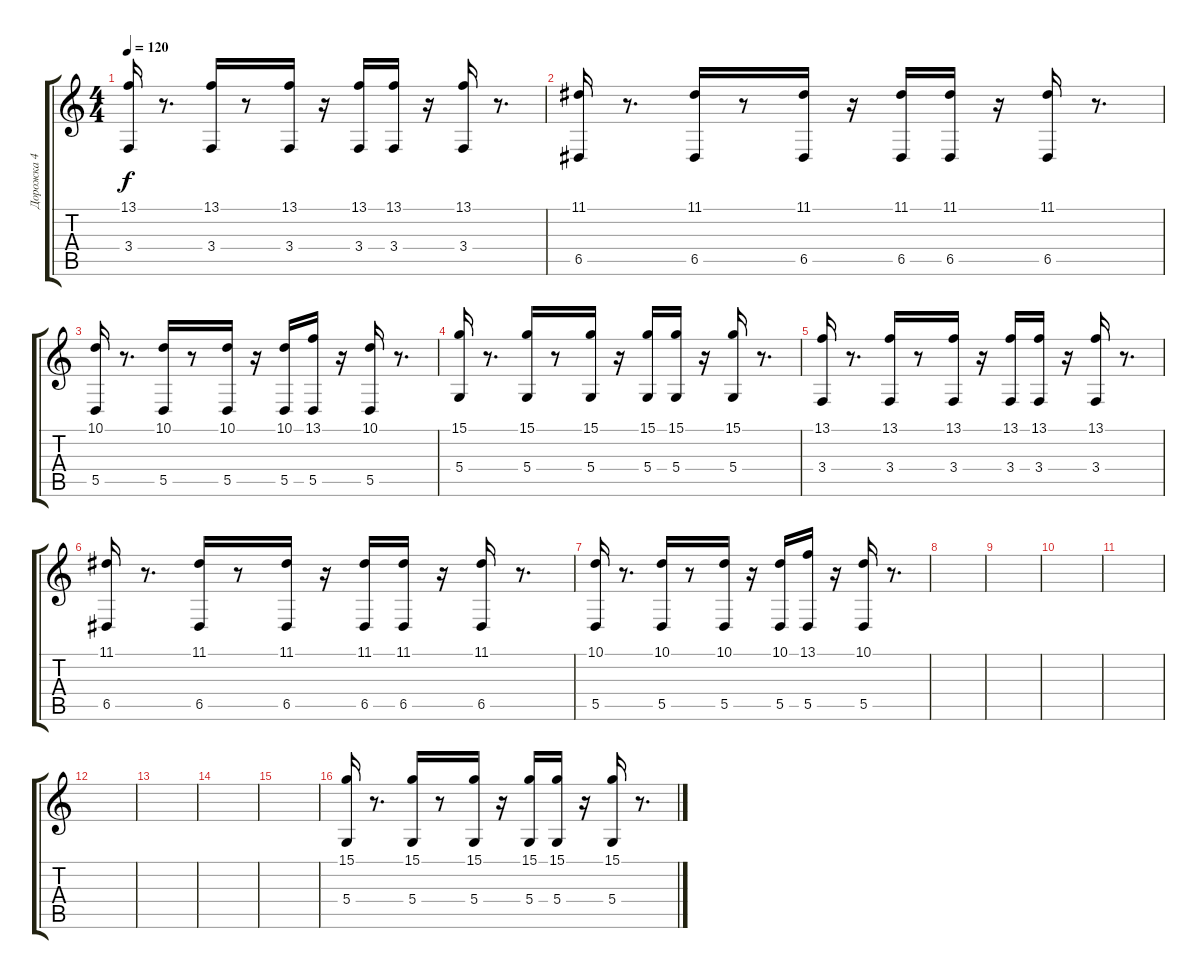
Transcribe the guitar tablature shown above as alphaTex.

\track ("Дорожка 4" "Дорожка 4") {instrument lead4chiff}
\staff {score tabs}
\tuning (E4 B3 G3 D3 A2 E2) {hide}
\ts (4 4)
\tempo 120
\clef g2
\ks c
(13.1 3.4).16{dy f} r.8{d} (13.1 3.4).16 r.8 (13.1 3.4).16 r.16 (13.1 3.4).16 (13.1 3.4).16 r.16 (13.1 3.4).16 r.8{d} |
(11.1 6.5).16 r.8{d} (11.1 6.5).16 r.8 (11.1 6.5).16 r.16 (11.1 6.5).16 (11.1 6.5).16 r.16 (11.1 6.5).16 r.8{d} |
(10.1 5.5).16 r.8{d} (10.1 5.5).16 r.8 (10.1 5.5).16 r.16 (10.1 5.5).16 (13.1 5.5).16 r.16 (10.1 5.5).16 r.8{d} |
(15.1 5.4).16 r.8{d} (15.1 5.4).16 r.8 (15.1 5.4).16 r.16 (15.1 5.4).16 (15.1 5.4).16 r.16 (15.1 5.4).16 r.8{d} |
(13.1 3.4).16 r.8{d} (13.1 3.4).16 r.8 (13.1 3.4).16 r.16 (13.1 3.4).16 (13.1 3.4).16 r.16 (13.1 3.4).16 r.8{d} |
(11.1 6.5).16 r.8{d} (11.1 6.5).16 r.8 (11.1 6.5).16 r.16 (11.1 6.5).16 (11.1 6.5).16 r.16 (11.1 6.5).16 r.8{d} |
(10.1 5.5).16 r.8{d} (10.1 5.5).16 r.8 (10.1 5.5).16 r.16 (10.1 5.5).16 (13.1 5.5).16 r.16 (10.1 5.5).16 r.8{d} |
|
|
|
|
|
|
|
|
(15.1 5.4).16 r.8{d} (15.1 5.4).16 r.8 (15.1 5.4).16 r.16 (15.1 5.4).16 (15.1 5.4).16 r.16 (15.1 5.4).16 r.8{d}
